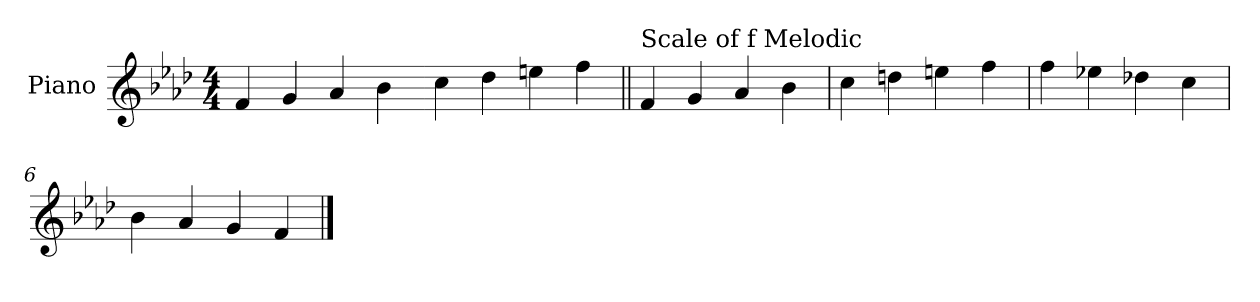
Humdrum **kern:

**kern
*part1
*staff1
*I"Piano
*I'Pno.
*clefG2
*k[b-e-a-d-]
*M4/4
*MM80
=1
4f/
4g/
4a-/
4b-\
=2-
4cc\
4dd-\
4een\
4ff\
!!LO:LB:g=z
=3||
!LO:TX:a:t=Scale of f Melodic
4f/
4g/
4a-/
4b-\
=4`
4cc\
4ddn\
4een\
4ff\
=5
4ff\
4ee-X\
4dd-X\
4cc\
=6`
4b-\
4a-/
4g/
4f/
==
*-
